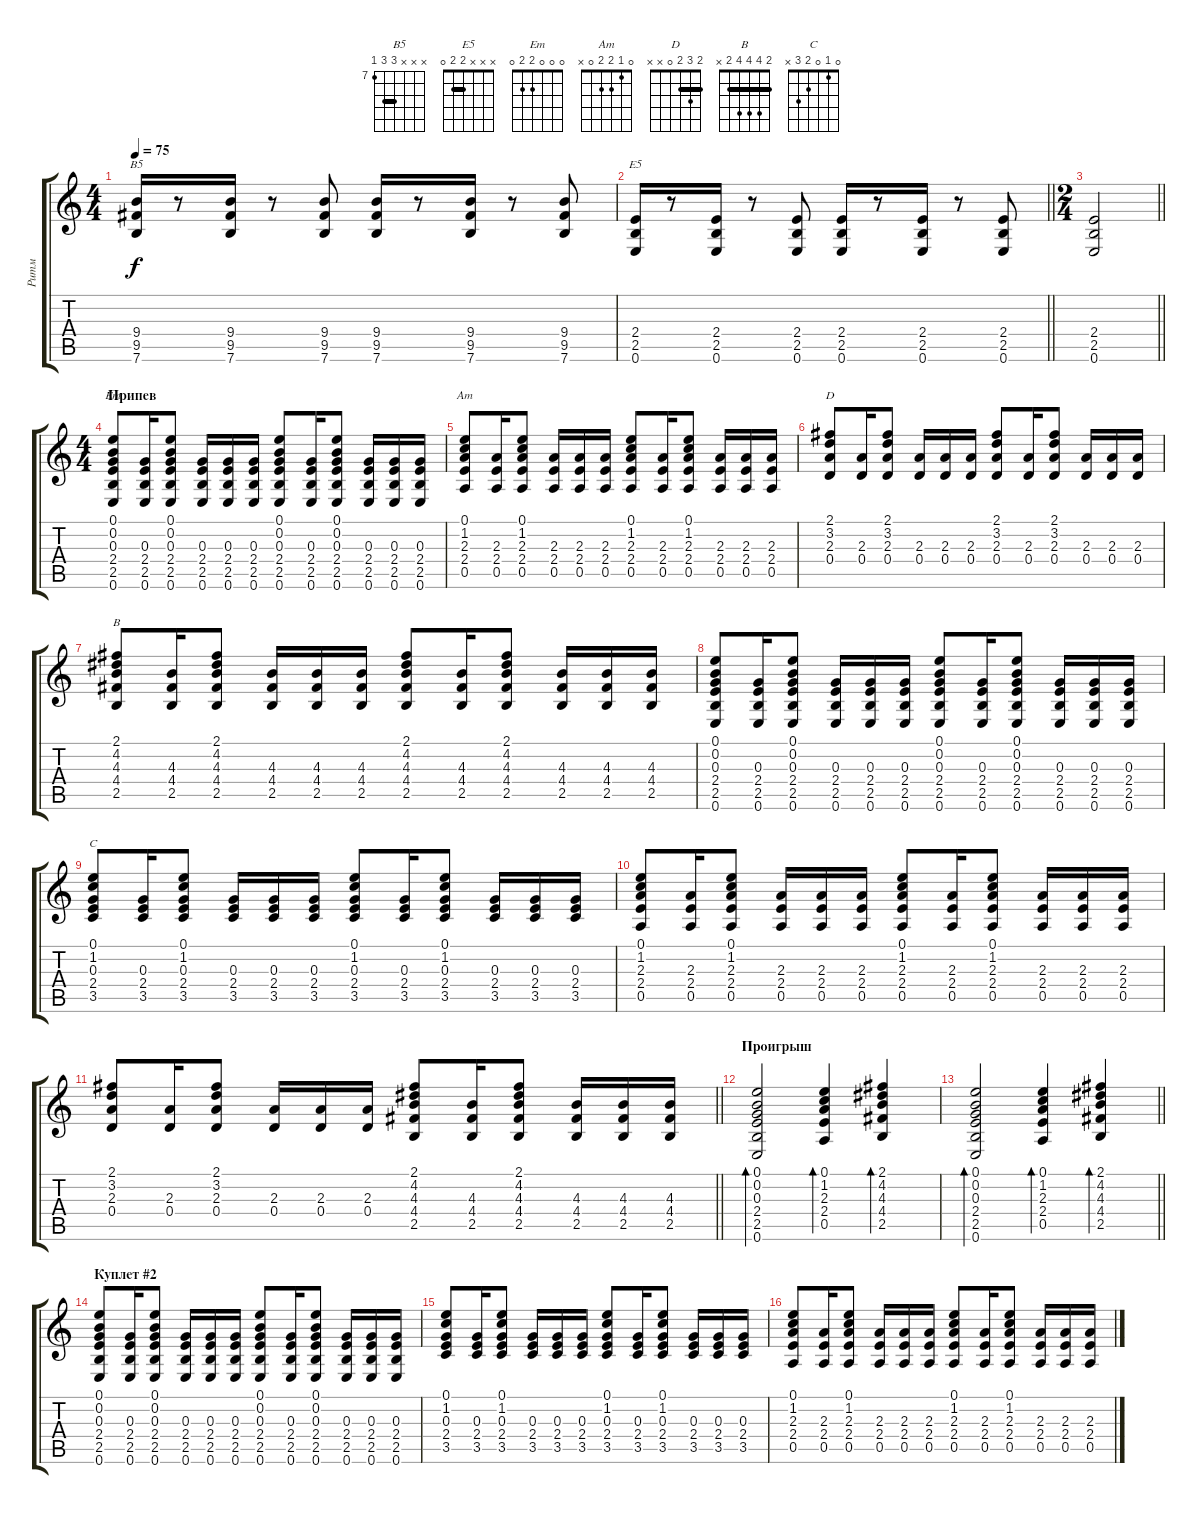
\track ("Ритм" "Ритм") {instrument acousticguitarsteel}
\staff {score tabs}
\tuning (E4 B3 G3 D3 A2 E2) {hide}
\chord ("B5" x x x 9 9 7) {firstfret 7 barre 9}
\chord ("E5" x x x 2 2 0) {barre 2}
\chord ("Em" 0 0 0 2 2 0)
\chord ("Am" 0 1 2 2 0 x)
\chord ("D" 2 3 2 0 x x) {barre 2}
\chord ("B" 2 4 4 4 2 x) {barre 2}
\chord ("C" 0 1 0 2 3 x)
\ts (4 4)
\tempo 75
\clef g2
\ks c
(9.4 9.5 7.6).16{ch "B5" dy f} r.8 (9.4 9.5 7.6).16 r.8 (9.4 9.5 7.6).8 (9.4 9.5 7.6).16 r.8 (9.4 9.5 7.6).16 r.8 (9.4 9.5 7.6).8 |
\barLineRight lightlight
(2.4 2.5 0.6).16{ch "E5"} r.8 (2.4 2.5 0.6).16 r.8 (2.4 2.5 0.6).8 (2.4 2.5 0.6).16 r.8 (2.4 2.5 0.6).16 r.8 (2.4 2.5 0.6).8 |
\ts (2 4)
\barLineRight lightlight
(2.4 2.5 0.6).2 |
\ts (4 4)
\section ("" "Припев")
(0.1 0.2 0.3 2.4 2.5 0.6).8{ch "Em"} (0.3 2.4 2.5 0.6).16 (0.1 0.2 0.3 2.4 2.5 0.6).8 (0.3 2.4 2.5 0.6).16 (0.3 2.4 2.5 0.6).16 (0.3 2.4 2.5 0.6).16 (0.1 0.2 0.3 2.4 2.5 0.6).8 (0.3 2.4 2.5 0.6).16 (0.1 0.2 0.3 2.4 2.5 0.6).8 (0.3 2.4 2.5 0.6).16 (0.3 2.4 2.5 0.6).16 (0.3 2.4 2.5 0.6).16 |
(0.1 1.2 2.3 2.4 0.5).8{ch "Am"} (2.3 2.4 0.5).16 (0.1 1.2 2.3 2.4 0.5).8 (2.3 2.4 0.5).16 (2.3 2.4 0.5).16 (2.3 2.4 0.5).16 (0.1 1.2 2.3 2.4 0.5).8 (2.3 2.4 0.5).16 (0.1 1.2 2.3 2.4 0.5).8 (2.3 2.4 0.5).16 (2.3 2.4 0.5).16 (2.3 2.4 0.5).16 |
(2.1 3.2 2.3 0.4).8{ch "D"} (2.3 0.4).16 (2.1 3.2 2.3 0.4).8 (2.3 0.4).16 (2.3 0.4).16 (2.3 0.4).16 (2.1 3.2 2.3 0.4).8 (2.3 0.4).16 (2.1 3.2 2.3 0.4).8 (2.3 0.4).16 (2.3 0.4).16 (2.3 0.4).16 |
(2.1 4.2 4.3 4.4 2.5).8{ch "B"} (4.3 4.4 2.5).16 (2.1 4.2 4.3 4.4 2.5).8 (4.3 4.4 2.5).16 (4.3 4.4 2.5).16 (4.3 4.4 2.5).16 (2.1 4.2 4.3 4.4 2.5).8 (4.3 4.4 2.5).16 (2.1 4.2 4.3 4.4 2.5).8 (4.3 4.4 2.5).16 (4.3 4.4 2.5).16 (4.3 4.4 2.5).16 |
(0.1 0.2 0.3 2.4 2.5 0.6).8 (0.3 2.4 2.5 0.6).16 (0.1 0.2 0.3 2.4 2.5 0.6).8 (0.3 2.4 2.5 0.6).16 (0.3 2.4 2.5 0.6).16 (0.3 2.4 2.5 0.6).16 (0.1 0.2 0.3 2.4 2.5 0.6).8 (0.3 2.4 2.5 0.6).16 (0.1 0.2 0.3 2.4 2.5 0.6).8 (0.3 2.4 2.5 0.6).16 (0.3 2.4 2.5 0.6).16 (0.3 2.4 2.5 0.6).16 |
(0.1 1.2 0.3 2.4 3.5).8{ch "C"} (0.3 2.4 3.5).16 (0.1 1.2 0.3 2.4 3.5).8 (0.3 2.4 3.5).16 (0.3 2.4 3.5).16 (0.3 2.4 3.5).16 (0.1 1.2 0.3 2.4 3.5).8 (0.3 2.4 3.5).16 (0.1 1.2 0.3 2.4 3.5).8 (0.3 2.4 3.5).16 (0.3 2.4 3.5).16 (0.3 2.4 3.5).16 |
(0.1 1.2 2.3 2.4 0.5).8 (2.3 2.4 0.5).16 (0.1 1.2 2.3 2.4 0.5).8 (2.3 2.4 0.5).16 (2.3 2.4 0.5).16 (2.3 2.4 0.5).16 (0.1 1.2 2.3 2.4 0.5).8 (2.3 2.4 0.5).16 (0.1 1.2 2.3 2.4 0.5).8 (2.3 2.4 0.5).16 (2.3 2.4 0.5).16 (2.3 2.4 0.5).16 |
\barLineRight lightlight
(2.1 3.2 2.3 0.4).8 (2.3 0.4).16 (2.1 3.2 2.3 0.4).8 (2.3 0.4).16 (2.3 0.4).16 (2.3 0.4).16 (2.1 4.2 4.3 4.4 2.5).8 (4.3 4.4 2.5).16 (2.1 4.2 4.3 4.4 2.5).8 (4.3 4.4 2.5).16 (4.3 4.4 2.5).16 (4.3 4.4 2.5).16 |
\section ("" "Проигрыш")
(0.1 0.2 0.3 2.4 2.5 0.6).2{bd 60} (0.1 1.2 2.3 2.4 0.5).4{bd 60} (2.1 4.2 4.3 4.4 2.5).4{bd 60} |
\barLineRight lightlight
(0.1 0.2 0.3 2.4 2.5 0.6).2{bd 60} (0.1 1.2 2.3 2.4 0.5).4{bd 60} (2.1 4.2 4.3 4.4 2.5).4{bd 60} |
\section ("" "Куплет #2")
(0.1 0.2 0.3 2.4 2.5 0.6).8 (0.3 2.4 2.5 0.6).16 (0.1 0.2 0.3 2.4 2.5 0.6).8 (0.3 2.4 2.5 0.6).16 (0.3 2.4 2.5 0.6).16 (0.3 2.4 2.5 0.6).16 (0.1 0.2 0.3 2.4 2.5 0.6).8 (0.3 2.4 2.5 0.6).16 (0.1 0.2 0.3 2.4 2.5 0.6).8 (0.3 2.4 2.5 0.6).16 (0.3 2.4 2.5 0.6).16 (0.3 2.4 2.5 0.6).16 |
(0.1 1.2 0.3 2.4 3.5).8 (0.3 2.4 3.5).16 (0.1 1.2 0.3 2.4 3.5).8 (0.3 2.4 3.5).16 (0.3 2.4 3.5).16 (0.3 2.4 3.5).16 (0.1 1.2 0.3 2.4 3.5).8 (0.3 2.4 3.5).16 (0.1 1.2 0.3 2.4 3.5).8 (0.3 2.4 3.5).16 (0.3 2.4 3.5).16 (0.3 2.4 3.5).16 |
(0.1 1.2 2.3 2.4 0.5).8 (2.3 2.4 0.5).16 (0.1 1.2 2.3 2.4 0.5).8 (2.3 2.4 0.5).16 (2.3 2.4 0.5).16 (2.3 2.4 0.5).16 (0.1 1.2 2.3 2.4 0.5).8 (2.3 2.4 0.5).16 (0.1 1.2 2.3 2.4 0.5).8 (2.3 2.4 0.5).16 (2.3 2.4 0.5).16 (2.3 2.4 0.5).16
